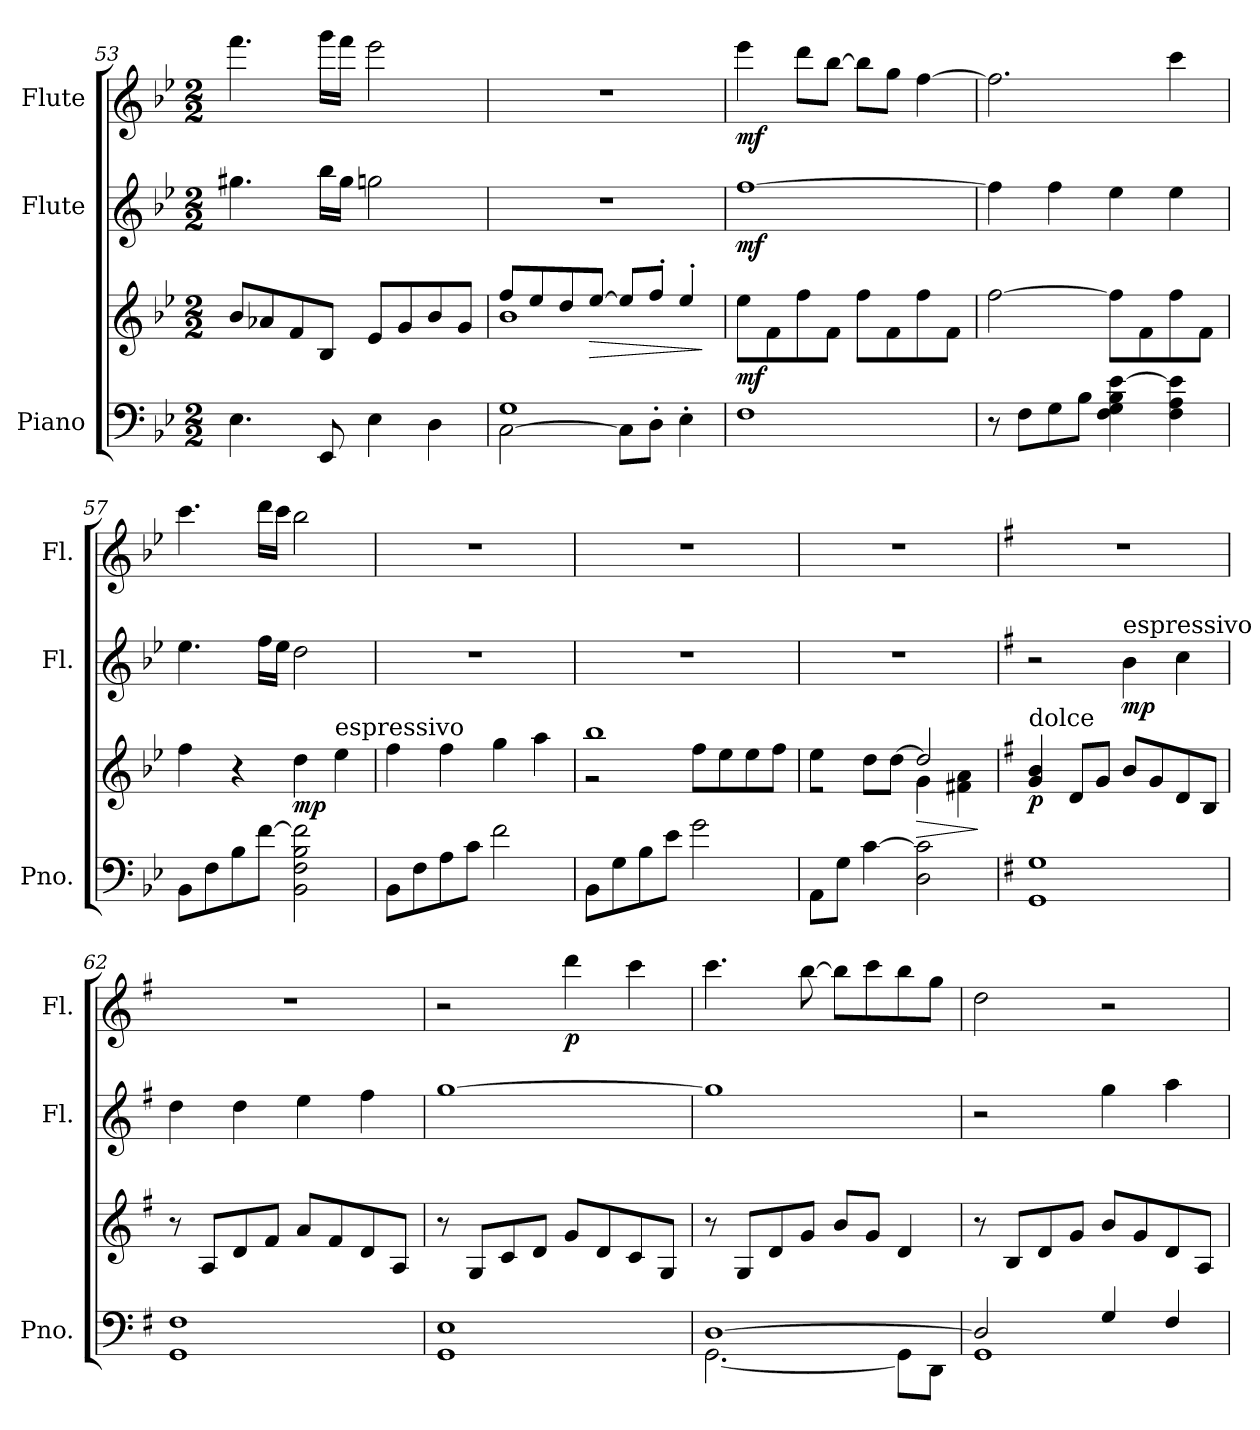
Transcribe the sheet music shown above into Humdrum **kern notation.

**kern	**kern	**dynam	**kern	**dynam	**kern	**dynam
*part3	*part3	*part3	*part2	*part2	*part1	*part1
*staff4	*staff3	*staff3/4	*staff2	*staff2	*staff1	*staff1
*I"Piano	*	*	*I"Flute	*	*I"Flute	*
*I'Pno.	*	*	*I'Fl.	*	*I'Fl.	*
!!LO:LB:g=z
*clefF4	*clefG2	*	*clefG2	*	*clefG2	*
*k[b-e-]	*k[b-e-]	*	*k[b-e-]	*	*k[b-e-]	*
*M2/2	*M2/2	*	*M2/2	*	*M2/2	*
=53	=53	=53	=53	=53	=53	=53
4.E-\	8b-/L	.	4.gg#X\	.	4.fff\	.
.	8a-X/	.	.	.	.	.
.	8f/	.	.	.	.	.
8EE-/	8B-/J	.	16bb-\LL	.	16ggg\LL	.
.	.	.	16gg#\JJ	.	16fff\JJ	.
4E-\	8e-/L	.	2ggn\	.	2eee-\	.
.	8g/	.	.	.	.	.
4D\	8b-/	.	.	.	.	.
.	8g/J	.	.	.	.	.
=54	=54	=54	=54	=54	=54	=54
*^	*^	*	*	*	*	*
[2C\	1G	8ff/L	1b-	.	1r	.	1r	.
.	.	8ee-/	.	.	.	.	.	.
.	.	8dd/	.	.	.	.	.	.
!	!	!	!	!LO:HP:b	!	!	!	!
.	.	[8ee-/J	.	>	.	.	.	.
8C\L]	.	8ee-/L]	.	.	.	.	.	.
8D'\J	.	8ff'/J	.	.	.	.	.	.
4E-'\	.	4ee-'/	.	.	.	.	.	.
*v	*v	*	*	*	*	*	*	*
*	*v	*v	*	*	*	*	*
.	.	]	.	.	.	.
=55	=55	=55	=55	=55	=55	=55
!	!	!LO:DY:b	!	!LO:DY:b	!	!LO:DY:b
1F	8ee-\L	mf	[1ff	mf	4eee-\	mf
.	8f\	.	.	.	.	.
.	8ff\	.	.	.	8ddd\L	.
.	8f\J	.	.	.	[8bb-\J	.
.	8ff\L	.	.	.	8bb-\L]	.
.	8f\	.	.	.	8gg\J	.
.	8ff\	.	.	.	[4ff\	.
.	8f\J	.	.	.	.	.
=56	=56	=56	=56	=56	=56	=56
8r	[2ff\	.	4ff\]	.	2.ff\]	.
8F\L	.	.	.	.	.	.
8G\	.	.	4ff\	.	.	.
8B-\J	.	.	.	.	.	.
4F\ 4G\ 4B-\ [4e-\	8ff\L]	.	4ee-\	.	.	.
.	8f\	.	.	.	.	.
4F\ 4A\ 4e-\]	8ff\	.	4ee-\	.	4ccc\	.
.	8f\J	.	.	.	.	.
!!LO:LB:g=z
=57	=57	=57	=57	=57	=57	=57
8BB-\L	4ff\	.	4.ee-\	.	4.ccc\	.
8F\	.	.	.	.	.	.
8B-\	4r	.	.	.	.	.
[8f\J	.	.	16ff\LL	.	16ddd\LL	.
.	.	.	16ee-\JJ	.	16ccc\JJ	.
!	!	!LO:DY:b	!	!	!	!
2BB-\ 2F\ 2B-\ 2f\]	4dd\	mp	2dd\	.	2bb-\	.
!	!LO:TX:a:t=espressivo	!	!	!	!	!
.	4ee-\	.	.	.	.	.
=58	=58	=58	=58	=58	=58	=58
8BB-\L	4ff\	.	1r	.	1r	.
8F\	.	.	.	.	.	.
8A\	4ff\	.	.	.	.	.
8c\J	.	.	.	.	.	.
2f\	4gg\	.	.	.	.	.
.	4aa\	.	.	.	.	.
=59	=59	=59	=59	=59	=59	=59
*	*^	*	*	*	*	*
8BB-\L	1bb-	2r	.	1r	.	1r	.
8G\	.	.	.	.	.	.	.
8B-\	.	.	.	.	.	.	.
8e-\J	.	.	.	.	.	.	.
2g\	.	8ff\L	.	.	.	.	.
.	.	8ee-\	.	.	.	.	.
.	.	8ee-\	.	.	.	.	.
.	.	8ff\J	.	.	.	.	.
=60	=60	=60	=60	=60	=60	=60	=60
8AA\L	4ee-\	2r	.	1r	.	1r	.
8G\J	.	.	.	.	.	.	.
[4c\	8dd\L	.	.	.	.	.	.
.	[8dd\J	.	.	.	.	.	.
!	!	!	!LO:HP:b	!	!	!	!
2D\ 2c\]	2dd/]	4g\	>	.	.	.	.
.	.	4f#X\ 4a\	.	.	.	.	.
*	*v	*v	*	*	*	*	*
.	.	]	.	.	.	.
=61	=61	=61	=61	=61	=61	=61
*k[f#]	*k[f#]	*	*k[f#]	*	*k[f#]	*
!	!LO:TX:a:t=dolce	!	!	!	!	!
!	!	!LO:DY:b	!	!	!	!
1GG 1G	4g/ 4b/	p	2r	.	1r	.
.	8d/L	.	.	.	.	.
.	8g/J	.	.	.	.	.
!	!	!	!LO:TX:a:t=espressivo	!	!	!
!	!	!	!	!LO:DY:b	!	!
.	8b/L	.	4b\	mp	.	.
.	8g/	.	.	.	.	.
.	8d/	.	4cc\	.	.	.
.	8B/J	.	.	.	.	.
!!LO:PB:g=z
=62	=62	=62	=62	=62	=62	=62
1GG 1F#	8r	.	4dd\	.	1r	.
.	8A/L	.	.	.	.	.
.	8d/	.	4dd\	.	.	.
.	8f#/J	.	.	.	.	.
.	8a/L	.	4ee\	.	.	.
.	8f#/	.	.	.	.	.
.	8d/	.	4ff#\	.	.	.
.	8A/J	.	.	.	.	.
=63	=63	=63	=63	=63	=63	=63
1GG 1E	8r	.	[1gg	.	2r	.
.	8G/L	.	.	.	.	.
.	8c/	.	.	.	.	.
.	8d/J	.	.	.	.	.
!	!	!	!	!	!	!LO:DY:b
.	8g/L	.	.	.	4ddd\	p
.	8d/	.	.	.	.	.
.	8c/	.	.	.	4ccc\	.
.	8G/J	.	.	.	.	.
=64	=64	=64	=64	=64	=64	=64
*^	*	*	*	*	*	*
[1D	[2.GG\	8r	.	1gg]	.	4.ccc\	.
.	.	8G/L	.	.	.	.	.
.	.	8d/	.	.	.	.	.
.	.	8g/J	.	.	.	[8bb\	.
.	.	8b/L	.	.	.	8bb\L]	.
.	.	8g/J	.	.	.	8ccc\	.
.	8GG\L]	4d/	.	.	.	8bb\	.
.	8DD\J	.	.	.	.	8gg\J	.
=65	=65	=65	=65	=65	=65	=65	=65
2D/]	1GG	8r	.	2r	.	2dd\	.
.	.	8B/L	.	.	.	.	.
.	.	8d/	.	.	.	.	.
.	.	8g/J	.	.	.	.	.
4G/	.	8b/L	.	4gg\	.	2r	.
.	.	8g/	.	.	.	.	.
4F#/	.	8d/	.	4aa\	.	.	.
.	.	8A/J	.	.	.	.	.
*v	*v	*	*	*	*	*	*
=	=	=	=	=	=	=
*-	*-	*-	*-	*-	*-	*-
